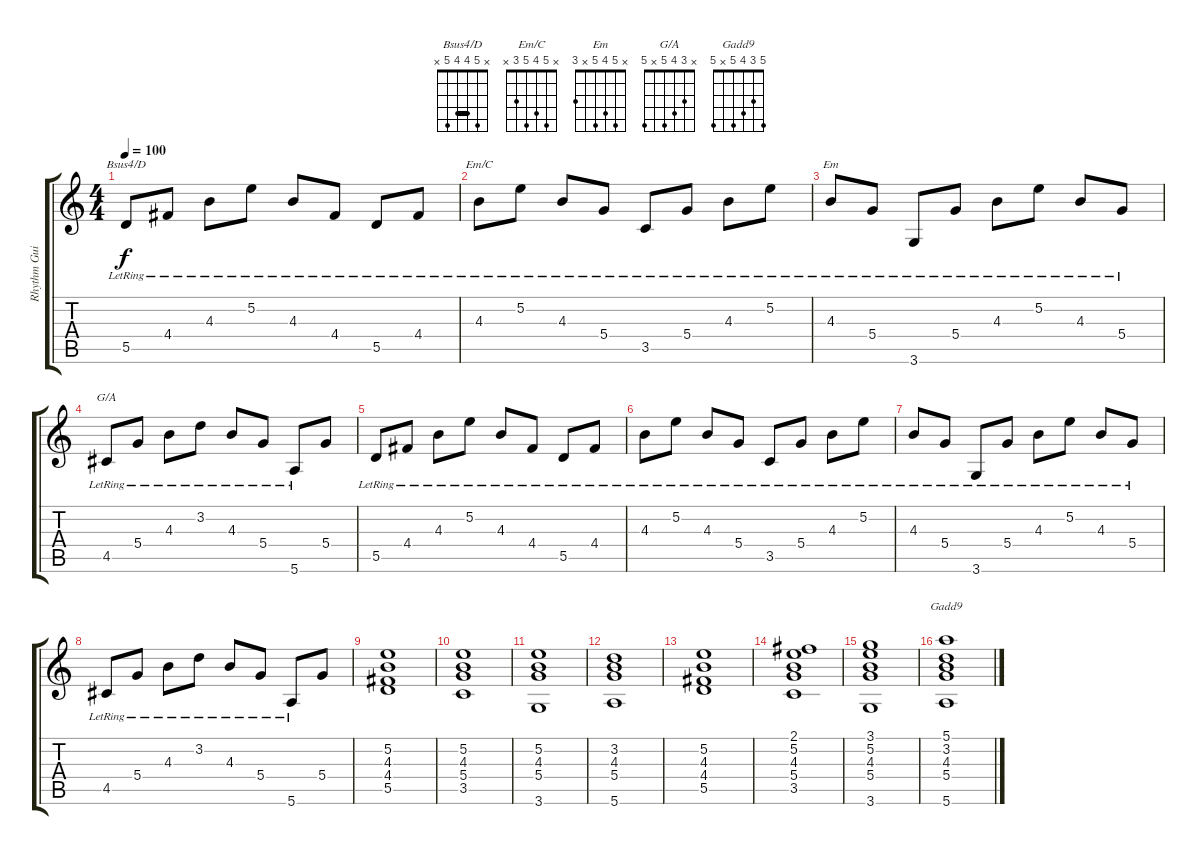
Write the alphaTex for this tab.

\track ("Rhythm Guitar" "Rhythm Gui") {instrument electricguitarmuted}
\staff {score tabs}
\tuning (E4 B3 G3 D3 A2 E2) {hide}
\chord ("Bsus4/D" x 5 4 4 5 x) {barre 4}
\chord ("Em/C" x 5 4 5 3 x)
\chord ("Em" x 5 4 5 x 3)
\chord ("G/A" x 3 4 5 x 5)
\chord ("Gadd9" 5 3 4 5 x 5)
\ts (4 4)
\tempo 100
\clef g2
\ks c
5.5{lr}.8{ch "Bsus4/D" dy f} 4.4{lr}.8 4.3{lr}.8 5.2{lr}.8 4.3{lr}.8 4.4{lr}.8 5.5{lr}.8 4.4{lr}.8 |
4.3{lr}.8{ch "Em/C"} 5.2{lr}.8 4.3{lr}.8 5.4{lr}.8 3.5{lr}.8 5.4{lr}.8 4.3{lr}.8 5.2{lr}.8 |
4.3{lr}.8{ch "Em"} 5.4{lr}.8 3.6{lr}.8 5.4{lr}.8 4.3{lr}.8 5.2{lr}.8 4.3{lr}.8 5.4{lr}.8 |
4.5{lr}.8{ch "G/A"} 5.4{lr}.8 4.3{lr}.8 3.2{lr}.8 4.3{lr}.8 5.4{lr}.8 5.6{lr}.8 5.4.8 |
5.5{lr}.8 4.4{lr}.8 4.3{lr}.8 5.2{lr}.8 4.3{lr}.8 4.4{lr}.8 5.5{lr}.8 4.4{lr}.8 |
4.3{lr}.8 5.2{lr}.8 4.3{lr}.8 5.4{lr}.8 3.5{lr}.8 5.4{lr}.8 4.3{lr}.8 5.2{lr}.8 |
4.3{lr}.8 5.4{lr}.8 3.6{lr}.8 5.4{lr}.8 4.3{lr}.8 5.2{lr}.8 4.3{lr}.8 5.4{lr}.8 |
4.5{lr}.8 5.4{lr}.8 4.3{lr}.8 3.2{lr}.8 4.3{lr}.8 5.4{lr}.8 5.6{lr}.8 5.4.8 |
(5.2 4.3 4.4 5.5).1{instrument distortionguitar} |
(5.2 4.3 5.4 3.5).1 |
(5.2 4.3 5.4 3.6).1 |
(3.2 4.3 5.4 5.6).1 |
(5.2 4.3 4.4 5.5).1 |
(2.1 5.2 4.3 5.4 3.5).1 |
(3.1 5.2 4.3 5.4 3.6).1 |
(5.1 3.2 4.3 5.4 5.6).1{ch "Gadd9"}
